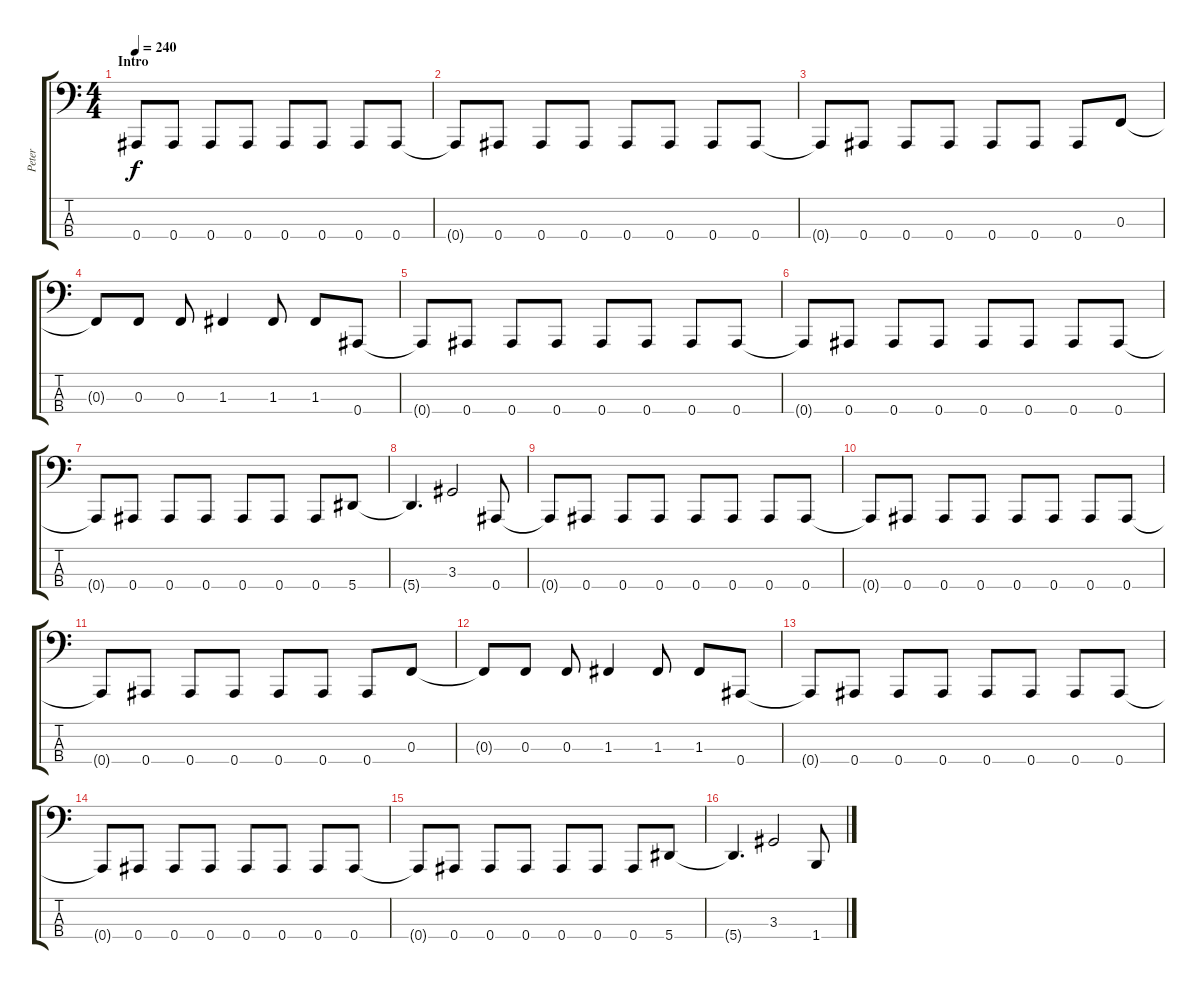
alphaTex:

\track ("Peter" "Peter") {instrument electricbassfinger}
\staff {score tabs}
\tuning (Eb2 Bb1 F1 Bb0) {hide}
\ts (4 4)
\section ("" "Intro")
\tempo 240
\clef f4
\ks c
0.4.8{dy f instrument electricbassfinger} 0.4.8 0.4.8 0.4.8 0.4.8 0.4.8 0.4.8 0.4.8 |
0.4{t}.8 0.4.8 0.4.8 0.4.8 0.4.8 0.4.8 0.4.8 0.4.8 |
0.4{t}.8 0.4.8 0.4.8 0.4.8 0.4.8 0.4.8 0.4.8 0.3.8 |
0.3{t}.8 0.3.8 0.3.8 1.3.4 1.3.8 1.3.8 0.4.8 |
0.4{t}.8 0.4.8 0.4.8 0.4.8 0.4.8 0.4.8 0.4.8 0.4.8 |
0.4{t}.8 0.4.8 0.4.8 0.4.8 0.4.8 0.4.8 0.4.8 0.4.8 |
0.4{t}.8 0.4.8 0.4.8 0.4.8 0.4.8 0.4.8 0.4.8 5.4.8 |
5.4{t}.4{d} 3.3.2 0.4.8 |
0.4{t}.8 0.4.8 0.4.8 0.4.8 0.4.8 0.4.8 0.4.8 0.4.8 |
0.4{t}.8 0.4.8 0.4.8 0.4.8 0.4.8 0.4.8 0.4.8 0.4.8 |
0.4{t}.8 0.4.8 0.4.8 0.4.8 0.4.8 0.4.8 0.4.8 0.3.8 |
0.3{t}.8 0.3.8 0.3.8 1.3.4 1.3.8 1.3.8 0.4.8 |
0.4{t}.8 0.4.8 0.4.8 0.4.8 0.4.8 0.4.8 0.4.8 0.4.8 |
0.4{t}.8 0.4.8 0.4.8 0.4.8 0.4.8 0.4.8 0.4.8 0.4.8 |
0.4{t}.8 0.4.8 0.4.8 0.4.8 0.4.8 0.4.8 0.4.8 5.4.8 |
5.4{t}.4{d} 3.3.2 1.4.8
